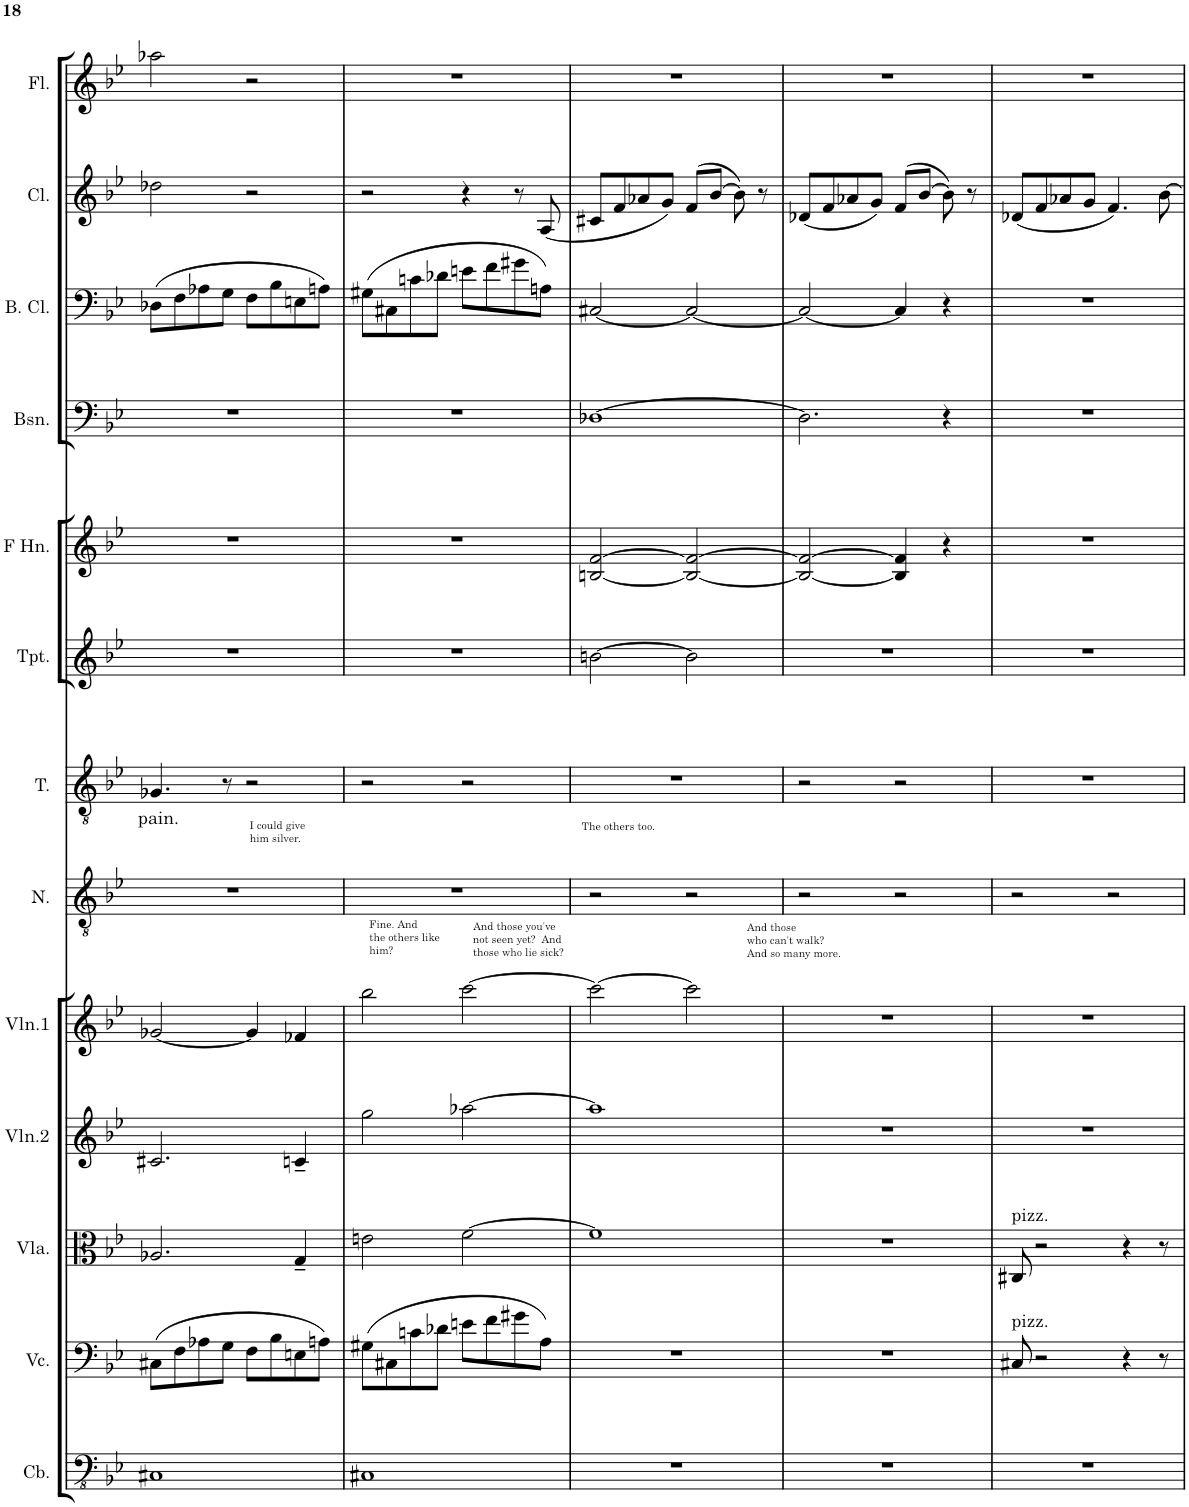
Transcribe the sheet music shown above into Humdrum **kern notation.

**kern	**kern	**kern	**kern	**kern	**kern	**text	**kern	**kern	**kern	**kern	**kern	**kern
*part12	*part11	*part10	*part9	*part8	*part7	*part7	*part6	*part5	*part4	*part3	*part2	*part1
*staff12	*staff11	*staff10	*staff9	*staff8	*staff7	*staff7	*staff6	*staff5	*staff4	*staff3	*staff2	*staff1
*I"Contrabass	*I"Violoncello	*I"Viola	*I"Violin 2	*I"Violin 1	*I"Tomaya	*	*I"Bb Trumpet	*I"Horn in F	*I"Bassoon	*I"Bb Bass Clarinet	*I"Bb Clarinet	*I"Flute
*I'Cb.	*I'Vc.	*I'Vla.	*I'Vln.2	*I'Vln.1	*I'T.	*	*I'Tpt.	*	*I'Bsn.	*I'B. Cl.	*I'Cl.	*I'Fl.
!!LO:PB:g=z
*clefFv4	*clefF4	*clefC3	*clefG2	*clefG2	*clefGv2	*	*clefG2	*clefG2	*clefF4	*clefF4	*clefG2	*clefG2
*ITrd7c12	*	*	*	*	*	*	*ITrd1c2	*ITrd4c7	*	*ITrd8c14	*ITrd1c2	*
*k[b-e-]	*k[b-e-]	*k[b-e-]	*k[b-e-]	*k[b-e-]	*k[b-e-]	*	*k[b-e-]	*k[b-e-]	*k[b-e-]	*k[b-e-]	*k[b-e-]	*k[b-e-]
*M4/4	*M4/4	*M4/4	*M4/4	*M4/4	*M4/4	*	*M4/4	*M4/4	*M4/4	*M4/4	*M4/4	*M4/4
=78	=78	=78	=78	=78	=78	=78	=78	=78	=78	=78	=78	=78
!	!	!	!	!	!	!LO:LY:b	!	!	!	!	!	!
1CC#X	(8C#X\L	2.A-X/	2.c#X/	[2g-X/	4.G-X/	pain.	1r	1r	1r	(8D-X\L	2dd-X\	2aa-X\
.	8F\	.	.	.	.	.	.	.	.	8F\	.	.
.	8A-X\	.	.	.	.	.	.	.	.	8A-X\	.	.
.	8G\J	.	.	.	8r	.	.	.	.	8G\J	.	.
!	!	!	!	!	!LO:TX:b:t=I could give	!	!	!	!	!	!	!
!	!	!	!	!	!LO:TX:b:t=him silver.	!	!	!	!	!	!	!
.	8F\L	.	.	4g-/]	2r	.	.	.	.	8F\L	2r	2r
.	8B-\	.	.	.	.	.	.	.	.	8B-\	.	.
.	8En\	4G~/	4cn~/	4f-X/	.	.	.	.	.	8En\	.	.
.	8An\J)	.	.	.	.	.	.	.	.	8An\J)	.	.
=79	=79	=79	=79	=79	=79	=79	=79	=79	=79	=79	=79	=79
1CC#X	(8G#X\L	2en\	2gg\	2bb-\	2r	.	1r	1r	1r	(8G#X\L	2r	1r
.	8C#X\	.	.	.	.	.	.	.	.	8C#X\	.	.
.	8cn\	.	.	.	.	.	.	.	.	8cn\	.	.
.	8d-X\J	.	.	.	.	.	.	.	.	8d-X\J	.	.
.	8en\L	[2f\	[2aa-X\	[2ccc\	2r	.	.	.	.	8en\L	4r	.
.	8f\	.	.	.	.	.	.	.	.	8f\	.	.
.	8g#X\	.	.	.	.	.	.	.	.	8g#X\	8r	.
.	8A\J)	.	.	.	.	.	.	.	.	8An\J)	(8A/	.
=80	=80	=80	=80	=80	=80	=80	=80	=80	=80	=80	=80	=80
!	!	!	!	!	!LO:TX:b:t=The others too.	!	!	!	!	!	!	!
1r	1r	1f]	1aa-]	2ccc\_	1r	.	[2bn\	[2Bn/ [2f/	[1D-X	[2C#X/	8c#X/L	1r
.	.	.	.	.	.	.	.	.	.	.	8f/	.
.	.	.	.	.	.	.	.	.	.	.	8a-X/	.
.	.	.	.	.	.	.	.	.	.	.	8g/J)	.
.	.	.	.	2ccc\]	.	.	2b\]	2B/_ 2f/_	.	2C#/_	(8f/L	.
.	.	.	.	.	.	.	.	.	.	.	[8b-/J	.
.	.	.	.	.	.	.	.	.	.	.	8b-\])	.
.	.	.	.	.	.	.	.	.	.	.	8r	.
=81	=81	=81	=81	=81	=81	=81	=81	=81	=81	=81	=81	=81
1r	1r	1r	1r	1r	2r	.	1r	2B/_ 2f/_	2.D-\]	2C#/_	(8d-X/L	1r
.	.	.	.	.	.	.	.	.	.	.	8f/	.
.	.	.	.	.	.	.	.	.	.	.	8a-X/	.
.	.	.	.	.	.	.	.	.	.	.	8g/J)	.
.	.	.	.	.	2r	.	.	4B/] 4f/]	.	4C#/]	(8f/L	.
.	.	.	.	.	.	.	.	.	.	.	[8b-/J	.
.	.	.	.	.	.	.	.	4r	4r	4r	8b-\])	.
.	.	.	.	.	.	.	.	.	.	.	8r	.
=82	=82	=82	=82	=82	=82	=82	=82	=82	=82	=82	=82	=82
!	!	!LO:TX:a:t=pizz.	!	!	!	!	!	!	!	!	!	!
!	!LO:TX:a:t=pizz.	!	!	!	!	!	!	!	!	!	!	!
1r	8C#X/	8C#X/	1r	1r	1r	.	1r	1r	1r	1r	(8d-X/L	1r
.	2r	2r	.	.	.	.	.	.	.	.	8f/	.
.	.	.	.	.	.	.	.	.	.	.	8a-X/	.
.	.	.	.	.	.	.	.	.	.	.	8g/J	.
.	.	.	.	.	.	.	.	.	.	.	4.f/)	.
.	4r	4r	.	.	.	.	.	.	.	.	.	.
.	8r	8r	.	.	.	.	.	.	.	.	[8b-\	.
=	=	=	=	=	=	=	=	=	=	=	=	=
*-	*-	*-	*-	*-	*-	*-	*-	*-	*-	*-	*-	*-
